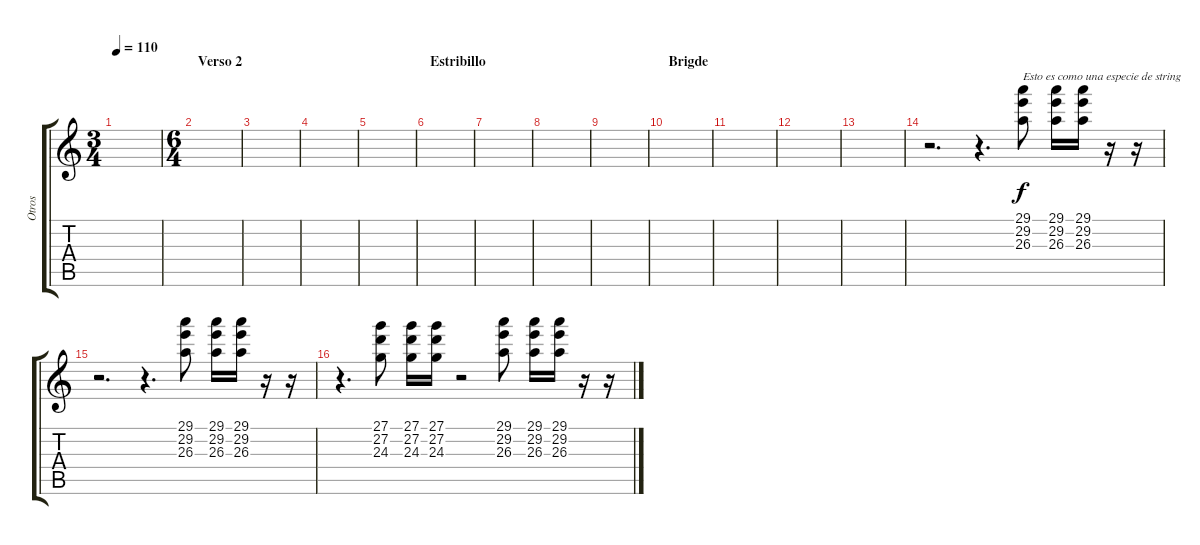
\track ("Otros" "Otros") {instrument lead5charang}
\staff {score tabs}
\tuning (E4 B3 G3 D3 A2 E2) {hide}
\ts (3 4)
\tempo 110
\clef g2
\ks c
|
\ts (6 4)
\section ("" "Verso 2 ")
|
|
|
|
\section ("" "Estribillo")
|
|
|
|
\section ("" "Brigde")
|
|
|
|
r.2{d} r.4{d} (29.1 29.2 26.3).8{txt "Esto es como una especie de string" volume 8 instrument stringensemble1} (29.1 29.2 26.3).16 (29.1 29.2 26.3).16 r.16 r.16 |
r.2{d} r.4{d} (29.1 29.2 26.3).8{volume 11 instrument stringensemble1} (29.1 29.2 26.3).16 (29.1 29.2 26.3).16 r.16 r.16 |
r.4{d} (27.1 27.2 24.3).8 (27.1 27.2 24.3).16 (27.1 27.2 24.3).16 r.2 (29.1 29.2 26.3).8{instrument stringensemble1} (29.1 29.2 26.3).16 (29.1 29.2 26.3).16 r.16 r.16
